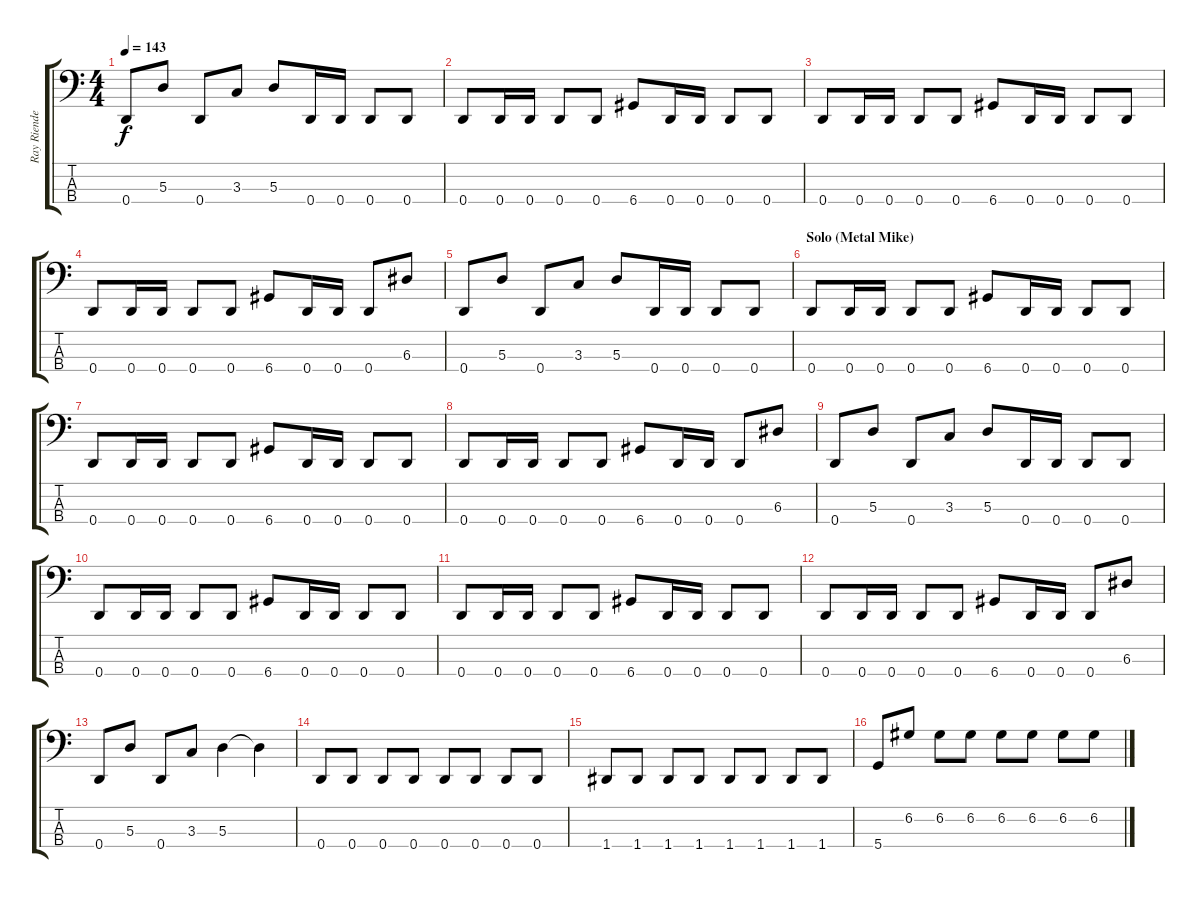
\track ("Ray Riendeau" "Ray Riende") {instrument electricbassfinger}
\staff {score tabs}
\tuning (G2 D2 A1 D1) {hide}
\ts (4 4)
\tempo 143
\clef f4
\ks c
0.4.8{dy f} 5.3.8 0.4.8 3.3.8 5.3.8 0.4.16 0.4.16 0.4.8 0.4.8 |
0.4.8 0.4.16 0.4.16 0.4.8 0.4.8 6.4.8 0.4.16 0.4.16 0.4.8 0.4.8 |
0.4.8 0.4.16 0.4.16 0.4.8 0.4.8 6.4.8 0.4.16 0.4.16 0.4.8 0.4.8 |
0.4.8 0.4.16 0.4.16 0.4.8 0.4.8 6.4.8 0.4.16 0.4.16 0.4.8 6.3.8 |
0.4.8 5.3.8 0.4.8 3.3.8 5.3.8 0.4.16 0.4.16 0.4.8 0.4.8 |
\section ("" "Solo (Metal Mike)")
0.4.8 0.4.16 0.4.16 0.4.8 0.4.8 6.4.8 0.4.16 0.4.16 0.4.8 0.4.8 |
0.4.8 0.4.16 0.4.16 0.4.8 0.4.8 6.4.8 0.4.16 0.4.16 0.4.8 0.4.8 |
0.4.8 0.4.16 0.4.16 0.4.8 0.4.8 6.4.8 0.4.16 0.4.16 0.4.8 6.3.8 |
0.4.8 5.3.8 0.4.8 3.3.8 5.3.8 0.4.16 0.4.16 0.4.8 0.4.8 |
0.4.8 0.4.16 0.4.16 0.4.8 0.4.8 6.4.8 0.4.16 0.4.16 0.4.8 0.4.8 |
0.4.8 0.4.16 0.4.16 0.4.8 0.4.8 6.4.8 0.4.16 0.4.16 0.4.8 0.4.8 |
0.4.8 0.4.16 0.4.16 0.4.8 0.4.8 6.4.8 0.4.16 0.4.16 0.4.8 6.3.8 |
0.4.8 5.3.8 0.4.8 3.3.8 5.3.4 5.3{t}.4 |
0.4.8 0.4.8 0.4.8 0.4.8 0.4.8 0.4.8 0.4.8 0.4.8 |
1.4.8 1.4.8 1.4.8 1.4.8 1.4.8 1.4.8 1.4.8 1.4.8 |
5.4.8 6.2.8 6.2.8 6.2.8 6.2.8 6.2.8 6.2.8 6.2.8
